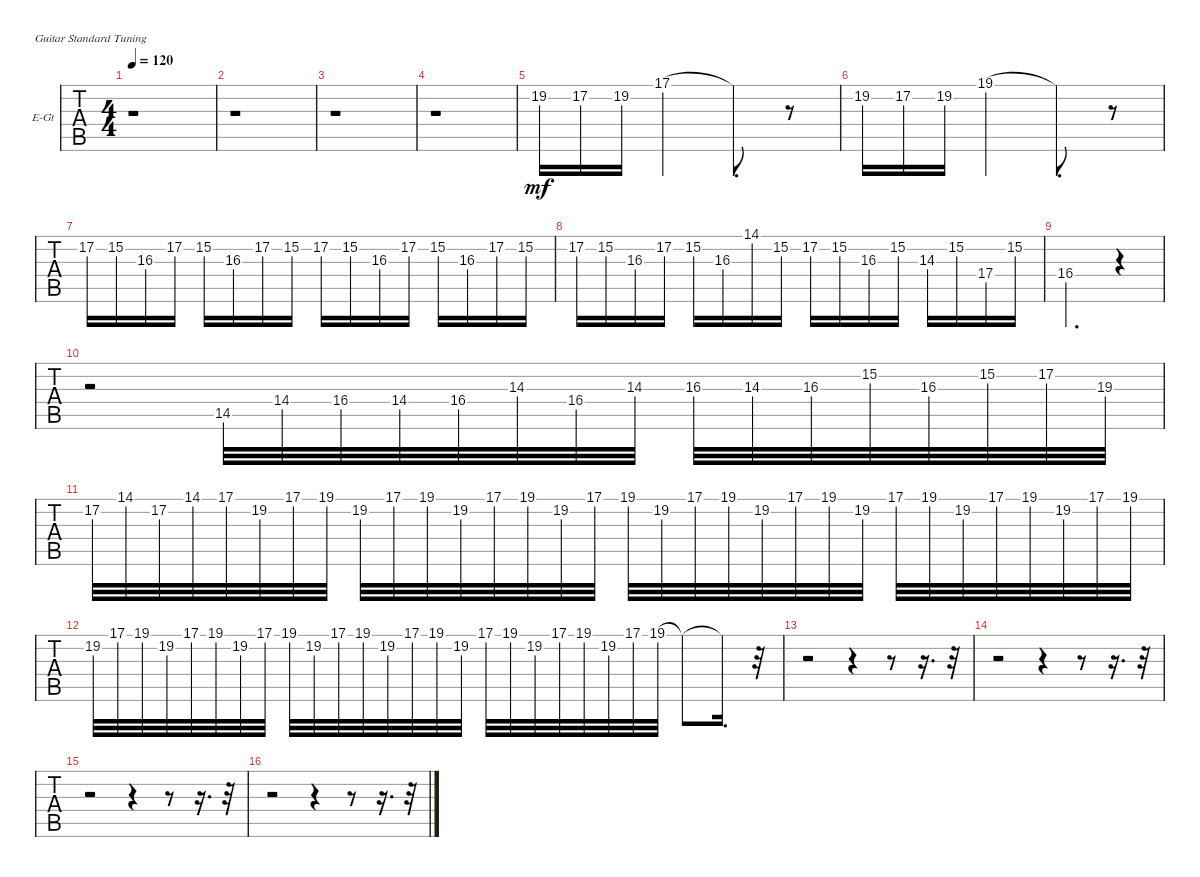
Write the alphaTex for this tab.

\defaultSystemsLayout 4
\bracketExtendMode groupsimilarinstruments
\firstSystemTrackNameOrientation horizontal
\otherSystemsTrackNameOrientation horizontal
\track ("Electric Guitar" "E-Gt") {instrument distortionguitar}
\staff {tabs}
\tuning (E4 B3 G3 D3 A2 E2)
\ts (4 4)
\tempo 120
\clef g2
\ks c
r.1{dy mf instrument distortionguitar} |
r.1 |
r.1 |
r.1 |
19.2.16 17.2.16 19.2.16 17.1.2 17.1{t}.8{d} r.8 |
19.2.16 17.2.16 19.2.16 19.1.2 19.1{t}.8{d} r.8 |
17.2.16 15.2.16 16.3.16 17.2.16 15.2.16 16.3.16 17.2.16 15.2.16 17.2.16 15.2.16 16.3.16 17.2.16 15.2.16 16.3.16 17.2.16 15.2.16 |
17.2.16 15.2.16 16.3.16 17.2.16 15.2.16 16.3.16 14.1.16 15.2.16 17.2.16 15.2.16 16.3.16 15.2.16 14.3.16 15.2.16 17.4.16 15.2.16 |
16.4.2{d} r.4 |
r.2 14.5.32 14.4.32 16.4.32 14.4.32 16.4.32 14.3.32 16.4.32 14.3.32 16.3.32 14.3.32 16.3.32 15.2.32 16.3.32 15.2.32 17.2.32 19.3.32 |
17.2.32 14.1.32 17.2.32 14.1.32 17.1.32 19.2.32 17.1.32 19.1.32 19.2.32 17.1.32 19.1.32 19.2.32 17.1.32 19.1.32 19.2.32 17.1.32 19.1.32 19.2.32 17.1.32 19.1.32 19.2.32 17.1.32 19.1.32 19.2.32 17.1.32 19.1.32 19.2.32 17.1.32 19.1.32 19.2.32 17.1.32 19.1.32 |
19.2.32 17.1.32 19.1.32 19.2.32 17.1.32 19.1.32 19.2.32 17.1.32 19.1.32 19.2.32 17.1.32 19.1.32 19.2.32 17.1.32 19.1.32 19.2.32 17.1.32 19.1.32 19.2.32 17.1.32 19.1.32 19.2.32 17.1.32 19.1.32 19.1{t}.8 19.1{t}.16{d} r.32 |
r.2 r.4 r.8 r.16{d} r.32 |
r.2 r.4 r.8 r.16{d} r.32 |
r.2 r.4 r.8 r.16{d} r.32 |
r.2 r.4 r.8 r.16{d} r.32
